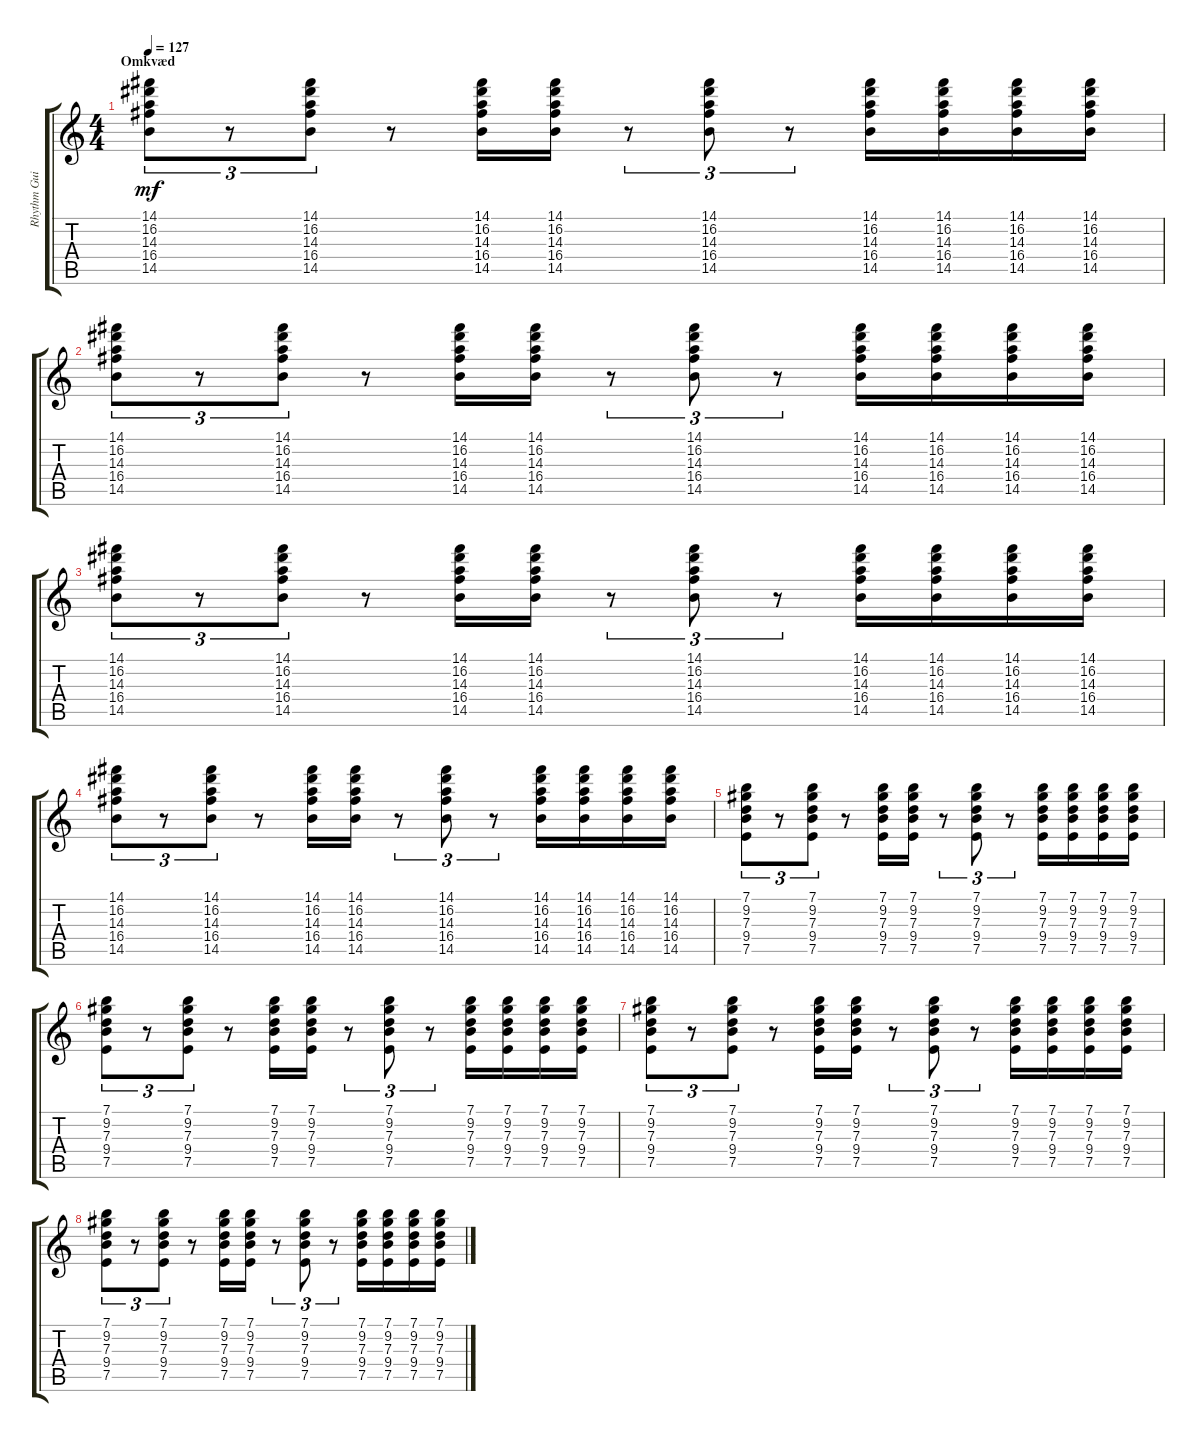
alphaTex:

\track ("Rhythm Guitar" "Rhythm Gui") {instrument electricguitarclean}
\staff {score tabs}
\tuning (E4 B3 G3 D3 A2 E2) {hide}
\ts (4 4)
\section ("" "Omkvæd")
\tempo 127
\clef g2
\ks c
(14.1 16.2 14.3 16.4 14.5).8{tu (3 2) dy mf} r.8{tu (3 2)} (14.1 16.2 14.3 16.4 14.5).8{tu (3 2)} r.8 (14.1 16.2 14.3 16.4 14.5).16 (14.1 16.2 14.3 16.4 14.5).16 r.8{tu (3 2)} (14.1 16.2 14.3 16.4 14.5).8{tu (3 2)} r.8{tu (3 2)} (14.1 16.2 14.3 16.4 14.5).16 (14.1 16.2 14.3 16.4 14.5).16 (14.1 16.2 14.3 16.4 14.5).16 (14.1 16.2 14.3 16.4 14.5).16 |
(14.1 16.2 14.3 16.4 14.5).8{tu (3 2)} r.8{tu (3 2)} (14.1 16.2 14.3 16.4 14.5).8{tu (3 2)} r.8 (14.1 16.2 14.3 16.4 14.5).16 (14.1 16.2 14.3 16.4 14.5).16 r.8{tu (3 2)} (14.1 16.2 14.3 16.4 14.5).8{tu (3 2)} r.8{tu (3 2)} (14.1 16.2 14.3 16.4 14.5).16 (14.1 16.2 14.3 16.4 14.5).16 (14.1 16.2 14.3 16.4 14.5).16 (14.1 16.2 14.3 16.4 14.5).16 |
(14.1 16.2 14.3 16.4 14.5).8{tu (3 2)} r.8{tu (3 2)} (14.1 16.2 14.3 16.4 14.5).8{tu (3 2)} r.8 (14.1 16.2 14.3 16.4 14.5).16 (14.1 16.2 14.3 16.4 14.5).16 r.8{tu (3 2)} (14.1 16.2 14.3 16.4 14.5).8{tu (3 2)} r.8{tu (3 2)} (14.1 16.2 14.3 16.4 14.5).16 (14.1 16.2 14.3 16.4 14.5).16 (14.1 16.2 14.3 16.4 14.5).16 (14.1 16.2 14.3 16.4 14.5).16 |
(14.1 16.2 14.3 16.4 14.5).8{tu (3 2)} r.8{tu (3 2)} (14.1 16.2 14.3 16.4 14.5).8{tu (3 2)} r.8 (14.1 16.2 14.3 16.4 14.5).16 (14.1 16.2 14.3 16.4 14.5).16 r.8{tu (3 2)} (14.1 16.2 14.3 16.4 14.5).8{tu (3 2)} r.8{tu (3 2)} (14.1 16.2 14.3 16.4 14.5).16 (14.1 16.2 14.3 16.4 14.5).16 (14.1 16.2 14.3 16.4 14.5).16 (14.1 16.2 14.3 16.4 14.5).16 |
(7.1 9.2 7.3 9.4 7.5).8{tu (3 2)} r.8{tu (3 2)} (7.1 9.2 7.3 9.4 7.5).8{tu (3 2)} r.8 (7.1 9.2 7.3 9.4 7.5).16 (7.1 9.2 7.3 9.4 7.5).16 r.8{tu (3 2)} (7.1 9.2 7.3 9.4 7.5).8{tu (3 2)} r.8{tu (3 2)} (7.1 9.2 7.3 9.4 7.5).16 (7.1 9.2 7.3 9.4 7.5).16 (7.1 9.2 7.3 9.4 7.5).16 (7.1 9.2 7.3 9.4 7.5).16 |
(7.1 9.2 7.3 9.4 7.5).8{tu (3 2)} r.8{tu (3 2)} (7.1 9.2 7.3 9.4 7.5).8{tu (3 2)} r.8 (7.1 9.2 7.3 9.4 7.5).16 (7.1 9.2 7.3 9.4 7.5).16 r.8{tu (3 2)} (7.1 9.2 7.3 9.4 7.5).8{tu (3 2)} r.8{tu (3 2)} (7.1 9.2 7.3 9.4 7.5).16 (7.1 9.2 7.3 9.4 7.5).16 (7.1 9.2 7.3 9.4 7.5).16 (7.1 9.2 7.3 9.4 7.5).16 |
(7.1 9.2 7.3 9.4 7.5).8{tu (3 2)} r.8{tu (3 2)} (7.1 9.2 7.3 9.4 7.5).8{tu (3 2)} r.8 (7.1 9.2 7.3 9.4 7.5).16 (7.1 9.2 7.3 9.4 7.5).16 r.8{tu (3 2)} (7.1 9.2 7.3 9.4 7.5).8{tu (3 2)} r.8{tu (3 2)} (7.1 9.2 7.3 9.4 7.5).16 (7.1 9.2 7.3 9.4 7.5).16 (7.1 9.2 7.3 9.4 7.5).16 (7.1 9.2 7.3 9.4 7.5).16 |
(7.1 9.2 7.3 9.4 7.5).8{tu (3 2)} r.8{tu (3 2)} (7.1 9.2 7.3 9.4 7.5).8{tu (3 2)} r.8 (7.1 9.2 7.3 9.4 7.5).16 (7.1 9.2 7.3 9.4 7.5).16 r.8{tu (3 2)} (7.1 9.2 7.3 9.4 7.5).8{tu (3 2)} r.8{tu (3 2)} (7.1 9.2 7.3 9.4 7.5).16 (7.1 9.2 7.3 9.4 7.5).16 (7.1 9.2 7.3 9.4 7.5).16 (7.1 9.2 7.3 9.4 7.5).16
